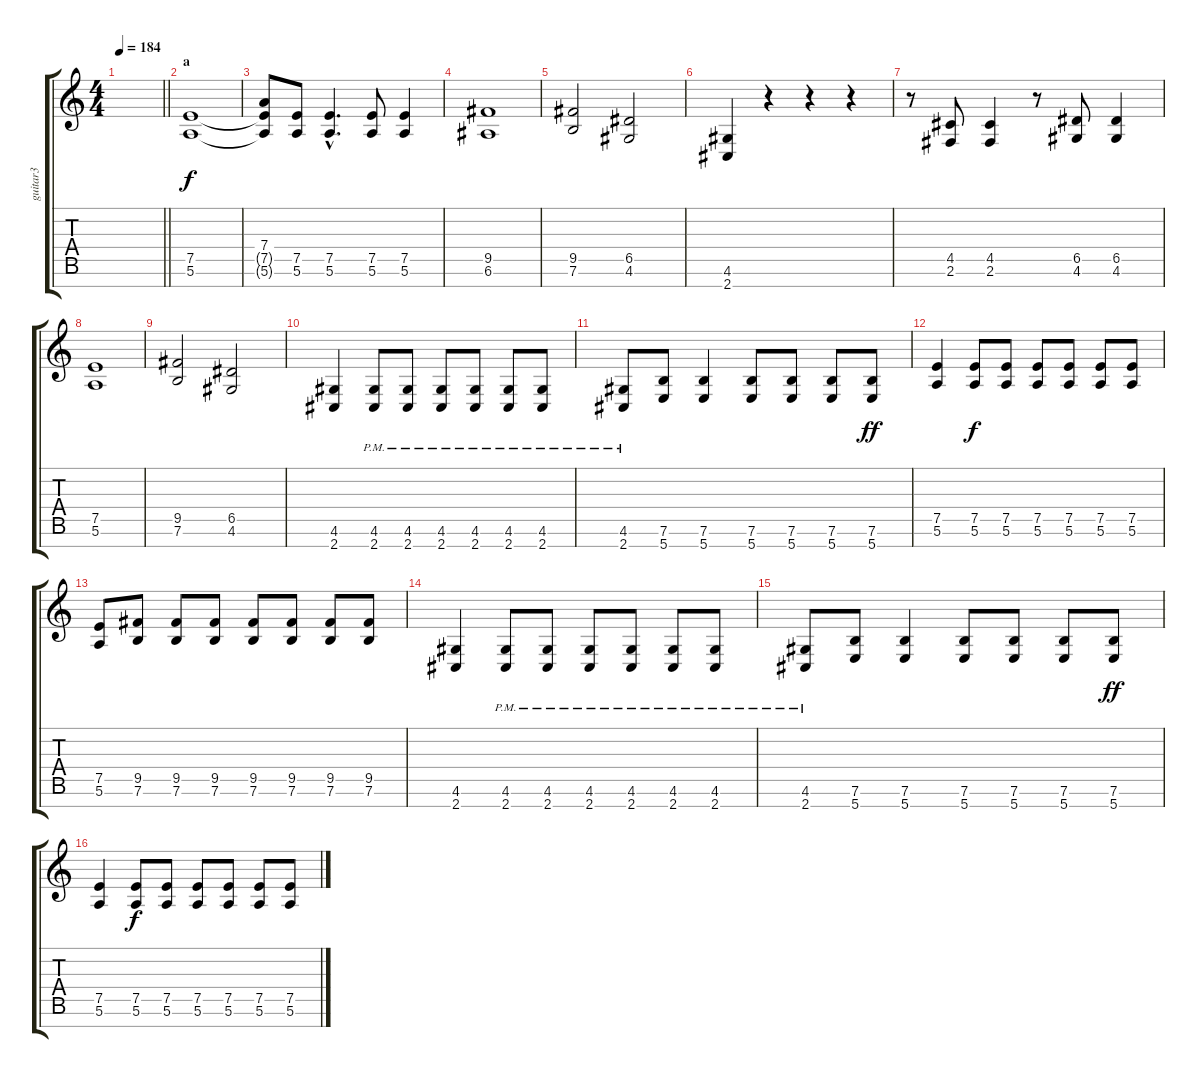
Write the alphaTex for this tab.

\track ("guitar3" "guitar3") {instrument distortionguitar}
\staff {score tabs}
\tuning (E4 B3 G3 D3 A2 E2 B1) {hide}
\ts (4 4)
\tempo 184
\clef g2
\barLineRight lightlight
\ks c
|
\section ("" "a")
(7.5 5.6).1 |
(7.4 7.5{t} 5.6{t}).8 (7.5 5.6).8 (7.5{hac} 5.6{hac}).4{d} (7.5 5.6).8 (7.5 5.6).4 |
(9.5 6.6).1 |
(9.5 7.6).2 (6.5 4.6).2 |
(4.6 2.7).4 r.4 r.4 r.4 |
r.8 (4.5 2.6).8 (4.5 2.6).4 r.8 (6.5 4.6).8 (6.5 4.6).4 |
(7.5 5.6).1 |
(9.5 7.6).2 (6.5 4.6).2 |
(4.6 2.7).4 (4.6{pm} 2.7{pm}).8 (4.6{pm} 2.7{pm}).8 (4.6{pm} 2.7{pm}).8 (4.6{pm} 2.7{pm}).8 (4.6{pm} 2.7{pm}).8 (4.6{pm} 2.7{pm}).8 |
(4.6{pm} 2.7{pm}).8 (7.6 5.7).8 (7.6 5.7).4 (7.6 5.7).8 (7.6 5.7).8 (7.6 5.7).8 (7.6 5.7).8{dy ff} |
(7.5 5.6).4 (7.5 5.6).8{dy f} (7.5 5.6).8 (7.5 5.6).8 (7.5 5.6).8 (7.5 5.6).8 (7.5 5.6).8 |
(7.5 5.6).8 (9.5 7.6).8 (9.5 7.6).8 (9.5 7.6).8 (9.5 7.6).8 (9.5 7.6).8 (9.5 7.6).8 (9.5 7.6).8 |
(4.6 2.7).4 (4.6{pm} 2.7{pm}).8 (4.6{pm} 2.7{pm}).8 (4.6{pm} 2.7{pm}).8 (4.6{pm} 2.7{pm}).8 (4.6{pm} 2.7{pm}).8 (4.6{pm} 2.7{pm}).8 |
(4.6{pm} 2.7{pm}).8 (7.6 5.7).8 (7.6 5.7).4 (7.6 5.7).8 (7.6 5.7).8 (7.6 5.7).8 (7.6 5.7).8{dy ff} |
(7.5 5.6).4 (7.5 5.6).8{dy f} (7.5 5.6).8 (7.5 5.6).8 (7.5 5.6).8 (7.5 5.6).8 (7.5 5.6).8
